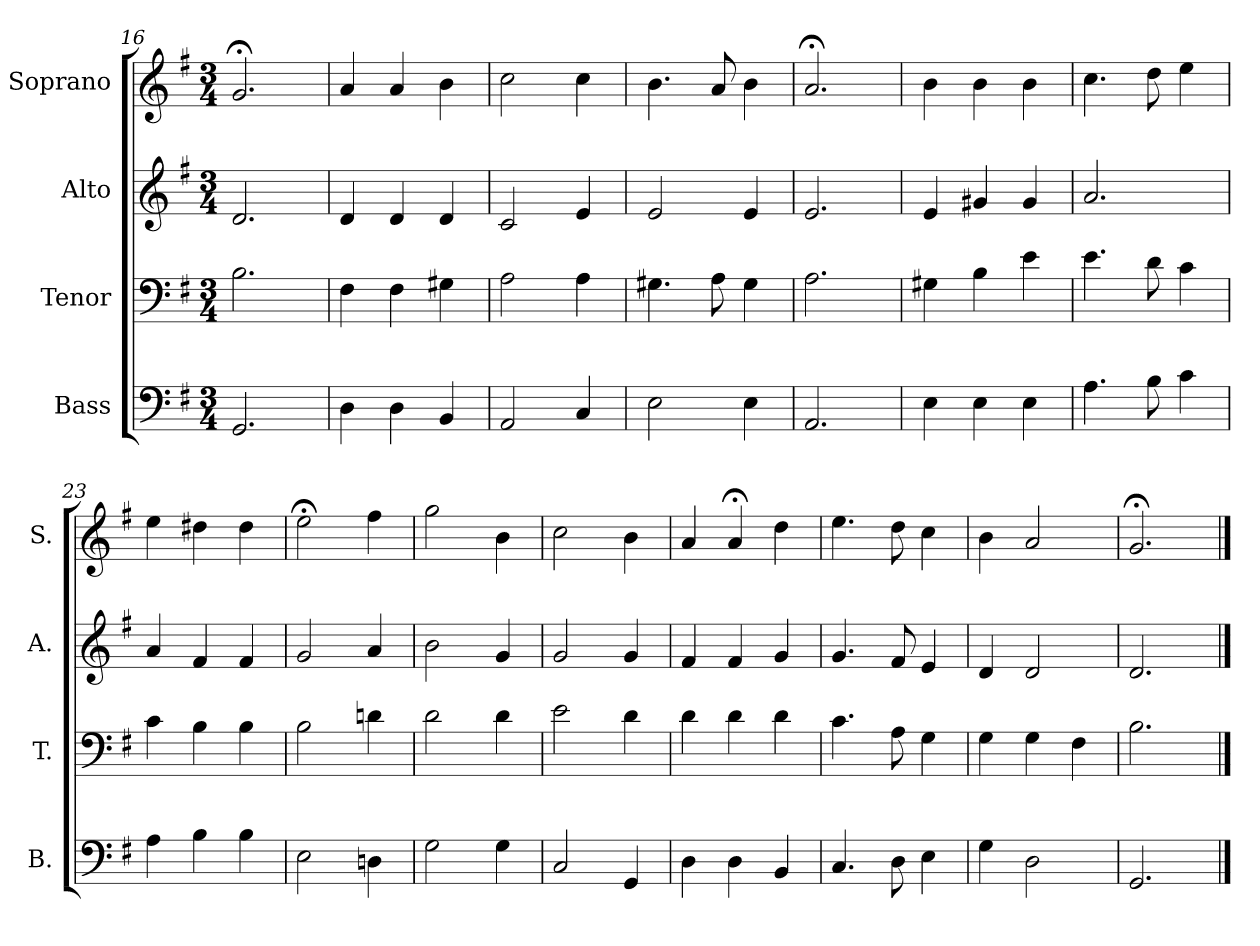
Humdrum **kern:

**kern	**kern	**kern	**kern
*part4	*part3	*part2	*part1
*staff4	*staff3	*staff2	*staff1
*I"Bass	*I"Tenor	*I"Alto	*I"Soprano
*I'B.	*I'T.	*I'A.	*I'S.
*clefF4	*clefF4	*clefG2	*clefG2
*k[f#]	*k[f#]	*k[f#]	*k[f#]
*G:	*G:	*G:	*G:
*M3/4	*M3/4	*M3/4	*M3/4
=16	=16	=16	=16
2.GG/	2.B\	2.d/	2.g;</
!!LO:LB:g=z
=17	=17	=17	=17
4D\	4F#\	4d/	4a/
4D\	4F#\	4d/	4a/
4BB/	4G#X\	4d/	4b\
=18	=18	=18	=18
2AA/	2A\	2c/	2cc\
4C/	4A\	4e/	4cc\
=19	=19	=19	=19
2E\	4.G#X\	2e/	4.b\
.	8A\	.	8a/
4E\	4G#\	4e/	4b\
=20	=20	=20	=20
2.AA/	2.A\	2.e/	2.a;</
=21	=21	=21	=21
4E\	4G#X\	4e/	4b\
4E\	4B\	4g#X/	4b\
4E\	4e\	4g#/	4b\
=22	=22	=22	=22
4.A\	4.e\	2.a/	4.cc\
8B\	8d\	.	8dd\
4c\	4c\	.	4ee\
=23	=23	=23	=23
4A\	4c\	4a/	4ee\
4B\	4B\	4f#/	4dd#X\
4B\	4B\	4f#/	4dd#\
=24	=24	=24	=24
2E\	2B\	2g/	2ee;<\
4Dn\	4dn\	4a/	4ff#\
!!LO:PB:g=z
=25	=25	=25	=25
2G\	2d\	2b\	2gg\
4G\	4d\	4g/	4b\
=26	=26	=26	=26
2C/	2e\	2g/	2cc\
4GG/	4d\	4g/	4b\
=27	=27	=27	=27
4D\	4d\	4f#/	4a/
4D\	4d\	4f#/	4a;</
4BB/	4d\	4g/	4dd\
=28	=28	=28	=28
4.C/	4.c\	4.g/	4.ee\
8D\	8A\	8f#/	8dd\
4E\	4G\	4e/	4cc\
=29	=29	=29	=29
4G\	4G\	4d/	4b\
2D\	4G\	2d/	2a/
.	4F#\	.	.
=30	=30	=30	=30
2.GG/	2.B\	2.d/	2.g;</
==	==	==	==
*-	*-	*-	*-
